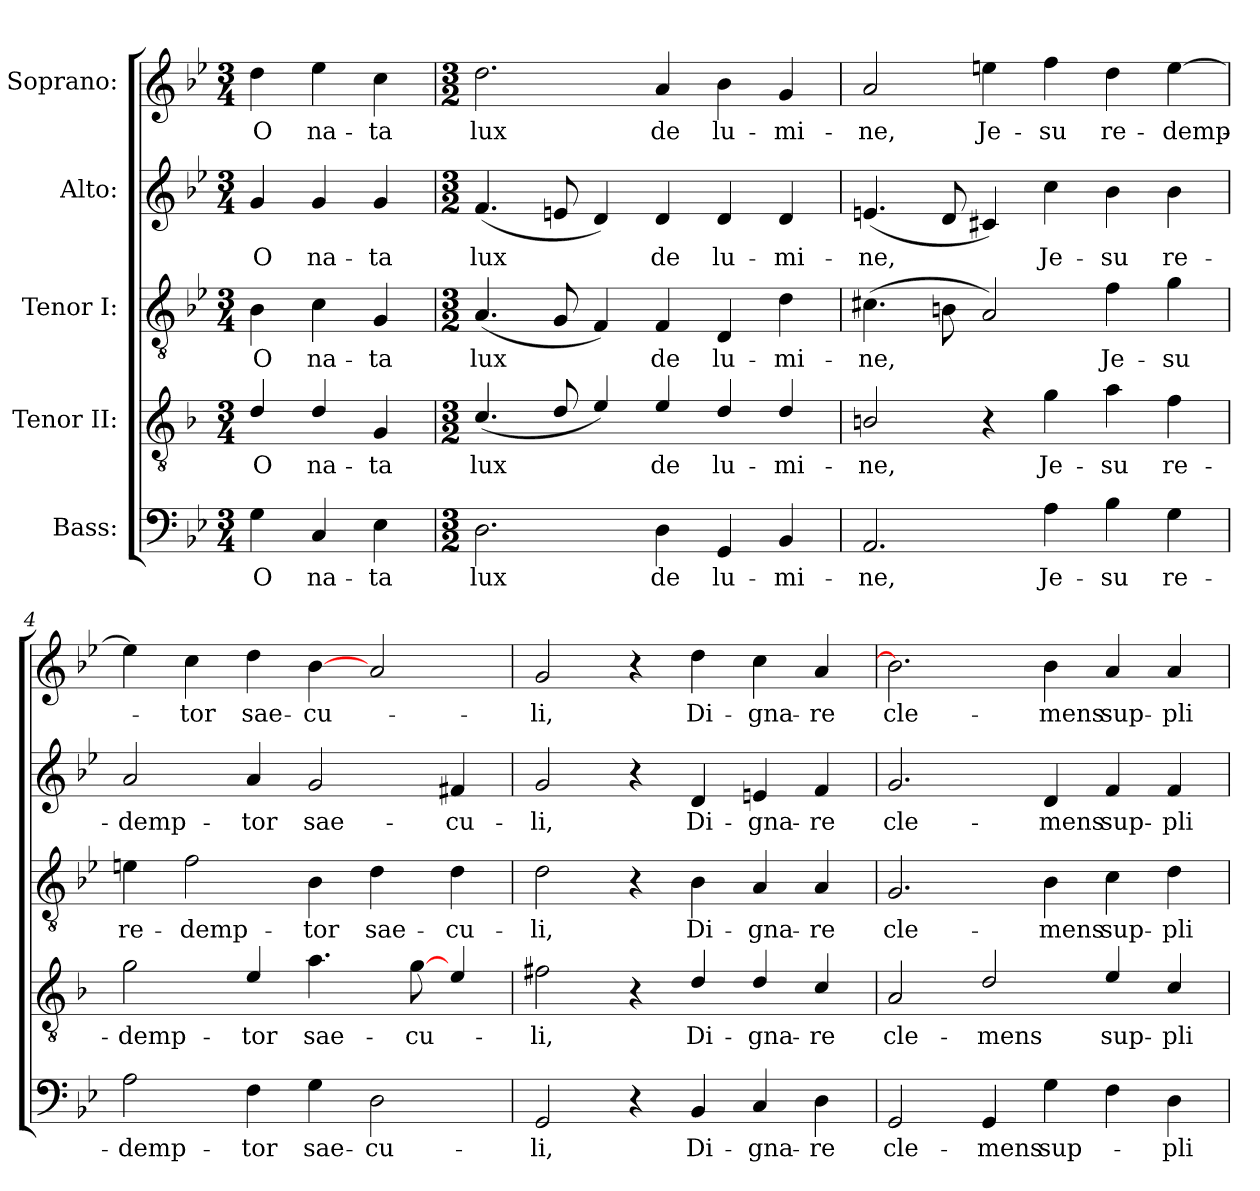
**kern	**text	**kern	**text	**kern	**text	**kern	**text	**kern	**text
*part5	*part5	*part4	*part4	*part3	*part3	*part2	*part2	*part1	*part1
*staff5	*staff5	*staff4	*staff4	*staff3	*staff3	*staff2	*staff2	*staff1	*staff1
*I"Bass:	*	*I"Tenor II:	*	*I"Tenor I:	*	*I"Alto:	*	*I"Soprano:	*
*clefF4	*	*clefGv2	*	*clefGv2	*	*clefG2	*	*clefG2	*
*	*	*ITrd4c7	*	*	*	*	*	*	*
*k[b-e-]	*	*k[b-e-]	*	*k[b-e-]	*	*k[b-e-]	*	*k[b-e-]	*
*B-:	*	*B-:	*	*B-:	*	*B-:	*	*B-:	*
*M3/4	*	*M3/4	*	*M3/4	*	*M3/4	*	*M3/4	*
*MM100	*	*MM100	*	*MM100	*	*MM100	*	*MM100	*
=1	=1	=1	=1	=1	=1	=1	=1	=1	=1
!	!LO:LY:b	!	!LO:LY:b	!	!LO:LY:b	!	!LO:LY:b	!	!LO:LY:b
4G\	O	4G/	O	4B-\	O	4g/	O	4dd\	O
!	!LO:LY:b	!	!LO:LY:b	!	!LO:LY:b	!	!LO:LY:b	!	!LO:LY:b
4C/	na-	4G/	na-	4c\	na-	4g/	na-	4ee-\	na-
!	!LO:LY:b	!	!LO:LY:b	!	!LO:LY:b	!	!LO:LY:b	!	!LO:LY:b
4E-\	-ta	4C/	-ta	4G/	-ta	4g/	-ta	4cc\	-ta
=2	=2	=2	=2	=2	=2	=2	=2	=2	=2
*M3/2	*	*M3/2	*	*M3/2	*	*M3/2	*	*M3/2	*
!	!LO:LY:b	!	!LO:LY:b	!	!LO:LY:b	!	!LO:LY:b	!	!LO:LY:b
2.D\	lux	(4.F/	lux	(4.A/	lux	(4.f/	lux	2.dd\	lux
.	.	8G/	.	8G/	.	8en/	.	.	.
.	.	4A/)	.	4F/)	.	4d/)	.	.	.
!	!LO:LY:b	!	!LO:LY:b	!	!LO:LY:b	!	!LO:LY:b	!	!LO:LY:b
4D\	de	4A/	de	4F/	de	4d/	de	4a/	de
!	!LO:LY:b	!	!LO:LY:b	!	!LO:LY:b	!	!LO:LY:b	!	!LO:LY:b
4GG/	lu-	4G/	lu-	4D/	lu-	4d/	lu-	4b-\	lu-
!	!LO:LY:b	!	!LO:LY:b	!	!LO:LY:b	!	!LO:LY:b	!	!LO:LY:b
4BB-/	-mi-	4G/	-mi-	4d\	-mi-	4d/	-mi-	4g/	-mi-
=3	=3	=3	=3	=3	=3	=3	=3	=3	=3
!	!LO:LY:b	!	!LO:LY:b	!	!LO:LY:b	!	!LO:LY:b	!	!LO:LY:b
2.AA/	-ne,	2En/	-ne,	(>4.c#X\	-ne,	(4.en/	-ne,	2a/	-ne,
.	.	.	.	8Bn\	.	8d/	.	.	.
!	!	!	!	!	!	!	!	!	!LO:LY:b
.	.	4r	.	2A/)	.	4c#X/)	.	4een\	Je-
!	!LO:LY:b	!	!LO:LY:b	!	!	!	!LO:LY:b	!	!LO:LY:b
4A\	Je-	4c\	Je-	.	.	4cc\	Je-	4ff\	-su
!	!LO:LY:b	!	!LO:LY:b	!	!LO:LY:b	!	!LO:LY:b	!	!LO:LY:b
4B-\	-su	4d\	-su	4f\	Je-	4b-\	-su	4dd\	re-
!	!LO:LY:b	!	!LO:LY:b	!	!LO:LY:b	!	!LO:LY:b	!	!LO:LY:b
4G\	re-	4B-\	re-	4g\	-su	4b-\	re-	[4ee\	-demp-
!!LO:PB:g=z
=4	=4	=4	=4	=4	=4	=4	=4	=4	=4
!	!LO:LY:b	!	!LO:LY:b	!	!LO:LY:b	!	!LO:LY:b	!	!
2A\	-demp-	2c\	-demp-	4en\	re-	2a/	-demp-	4ee\]	.
!	!	!	!	!	!LO:LY:b	!	!	!	!LO:LY:b
.	.	.	.	2f\	-demp-	.	.	4cc\	-tor
!	!LO:LY:b	!	!LO:LY:b	!	!	!	!LO:LY:b	!	!LO:LY:b
4F\	-tor	4A/	-tor	.	.	4a/	-tor	4dd\	sae-
!	!LO:LY:b	!	!LO:LY:b	!	!LO:LY:b	!	!LO:LY:b	!	!LO:LY:b
4G\	sae-	4.d\	sae-	4B-\	-tor	2g/	sae-	[4b-\	-cu-
!	!LO:LY:b	!	!	!	!LO:LY:b	!	!	!	!
2D\	-cu-	.	.	4d\	sae-	.	.	2a/	.
!	!	!	!LO:LY:b	!	!	!	!	!	!
.	.	[8c\	-cu-	.	.	.	.	.	.
!	!	!	!	!	!LO:LY:b	!	!LO:LY:b	!	!
.	.	4A/	.	4d\	-cu-	4f#X/	-cu-	.	.
!!LO:LB:g=z
=5	=5	=5	=5	=5	=5	=5	=5	=5	=5
!	!LO:LY:b	!	!LO:LY:b	!	!LO:LY:b	!	!LO:LY:b	!	!LO:LY:b
2GG/	-li,	2Bn\	-li,	2d\	-li,	2g/	-li,	2g/	-li,
4r	.	4r	.	4r	.	4r	.	4r	.
!	!LO:LY:b	!	!LO:LY:b	!	!LO:LY:b	!	!LO:LY:b	!	!LO:LY:b
4BB-/	Di-	4G/	Di-	4B-\	Di-	4d/	Di-	4dd\	Di-
!	!LO:LY:b	!	!LO:LY:b	!	!LO:LY:b	!	!LO:LY:b	!	!LO:LY:b
4C/	-gna-	4G/	-gna-	4A/	-gna-	4en/	-gna-	4cc\	-gna-
!	!LO:LY:b	!	!LO:LY:b	!	!LO:LY:b	!	!LO:LY:b	!	!LO:LY:b
4D\	-re	4F/	-re	4A/	-re	4f/	-re	4a/	-re
=6	=6	=6	=6	=6	=6	=6	=6	=6	=6
!	!LO:LY:b	!	!LO:LY:b	!	!LO:LY:b	!	!LO:LY:b	!	!LO:LY:b
2GG/	cle-	2D/	cle-	2.G/	cle-	2.g/	cle-	2.b-\]	cle-
!	!LO:LY:b	!	!LO:LY:b	!	!	!	!	!	!
4GG/	-mens	2G/	-mens	.	.	.	.	.	.
!	!LO:LY:b	!	!	!	!LO:LY:b	!	!LO:LY:b	!	!LO:LY:b
4G\	sup-	.	.	4B-\	-mens	4d/	-mens	4b-\	-mens
!	!	!	!LO:LY:b	!	!LO:LY:b	!	!LO:LY:b	!	!LO:LY:b
4F\	.	4A/	sup-	4c\	sup-	4f/	sup-	4a/	sup-
!	!LO:LY:b	!	!LO:LY:b	!	!LO:LY:b	!	!LO:LY:b	!	!LO:LY:b
4D\	-pli-	4F/	-pli-	4d\	-pli-	4f/	-pli-	4a/	-pli-
=	=	=	=	=	=	=	=	=	=
*-	*-	*-	*-	*-	*-	*-	*-	*-	*-
